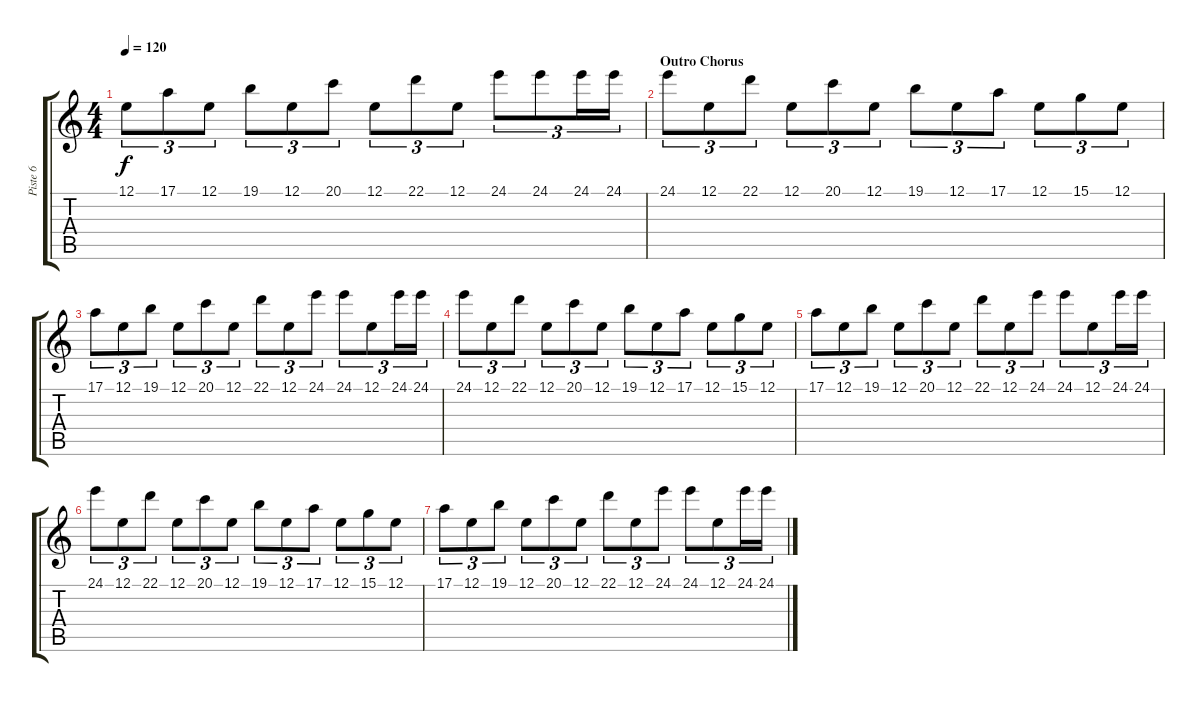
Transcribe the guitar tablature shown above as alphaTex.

\track ("Piste 6" "Piste 6") {instrument pad3polysynth}
\staff {score tabs}
\tuning (E4 B3 G3 D3 A2 E2) {hide}
\ts (4 4)
\tempo 120
\clef g2
\ks c
12.1.8{tu (3 2) dy f} 17.1.8{tu (3 2)} 12.1.8{tu (3 2)} 19.1.8{tu (3 2)} 12.1.8{tu (3 2)} 20.1.8{tu (3 2)} 12.1.8{tu (3 2)} 22.1.8{tu (3 2)} 12.1.8{tu (3 2)} 24.1.8{tu (3 2)} 24.1.8{tu (3 2)} 24.1.16{tu (3 2)} 24.1.16{tu (3 2)} |
\section ("" "Outro Chorus")
24.1.8{tu (3 2)} 12.1.8{tu (3 2)} 22.1.8{tu (3 2)} 12.1.8{tu (3 2)} 20.1.8{tu (3 2)} 12.1.8{tu (3 2)} 19.1.8{tu (3 2)} 12.1.8{tu (3 2)} 17.1.8{tu (3 2)} 12.1.8{tu (3 2)} 15.1.8{tu (3 2)} 12.1.8{tu (3 2)} |
17.1.8{tu (3 2)} 12.1.8{tu (3 2)} 19.1.8{tu (3 2)} 12.1.8{tu (3 2)} 20.1.8{tu (3 2)} 12.1.8{tu (3 2)} 22.1.8{tu (3 2)} 12.1.8{tu (3 2)} 24.1.8{tu (3 2)} 24.1.8{tu (3 2)} 12.1.8{tu (3 2)} 24.1.16{tu (3 2)} 24.1.16{tu (3 2)} |
24.1.8{tu (3 2) volume 8} 12.1.8{tu (3 2)} 22.1.8{tu (3 2)} 12.1.8{tu (3 2)} 20.1.8{tu (3 2)} 12.1.8{tu (3 2)} 19.1.8{tu (3 2)} 12.1.8{tu (3 2)} 17.1.8{tu (3 2)} 12.1.8{tu (3 2)} 15.1.8{tu (3 2)} 12.1.8{tu (3 2)} |
17.1.8{tu (3 2)} 12.1.8{tu (3 2)} 19.1.8{tu (3 2)} 12.1.8{tu (3 2)} 20.1.8{tu (3 2)} 12.1.8{tu (3 2)} 22.1.8{tu (3 2)} 12.1.8{tu (3 2)} 24.1.8{tu (3 2)} 24.1.8{tu (3 2)} 12.1.8{tu (3 2)} 24.1.16{tu (3 2)} 24.1.16{tu (3 2)} |
24.1.8{tu (3 2) volume 0} 12.1.8{tu (3 2)} 22.1.8{tu (3 2)} 12.1.8{tu (3 2)} 20.1.8{tu (3 2)} 12.1.8{tu (3 2)} 19.1.8{tu (3 2)} 12.1.8{tu (3 2)} 17.1.8{tu (3 2)} 12.1.8{tu (3 2)} 15.1.8{tu (3 2)} 12.1.8{tu (3 2)} |
17.1.8{tu (3 2)} 12.1.8{tu (3 2)} 19.1.8{tu (3 2)} 12.1.8{tu (3 2)} 20.1.8{tu (3 2)} 12.1.8{tu (3 2)} 22.1.8{tu (3 2)} 12.1.8{tu (3 2)} 24.1.8{tu (3 2)} 24.1.8{tu (3 2)} 12.1.8{tu (3 2)} 24.1.16{tu (3 2)} 24.1.16{tu (3 2)}
